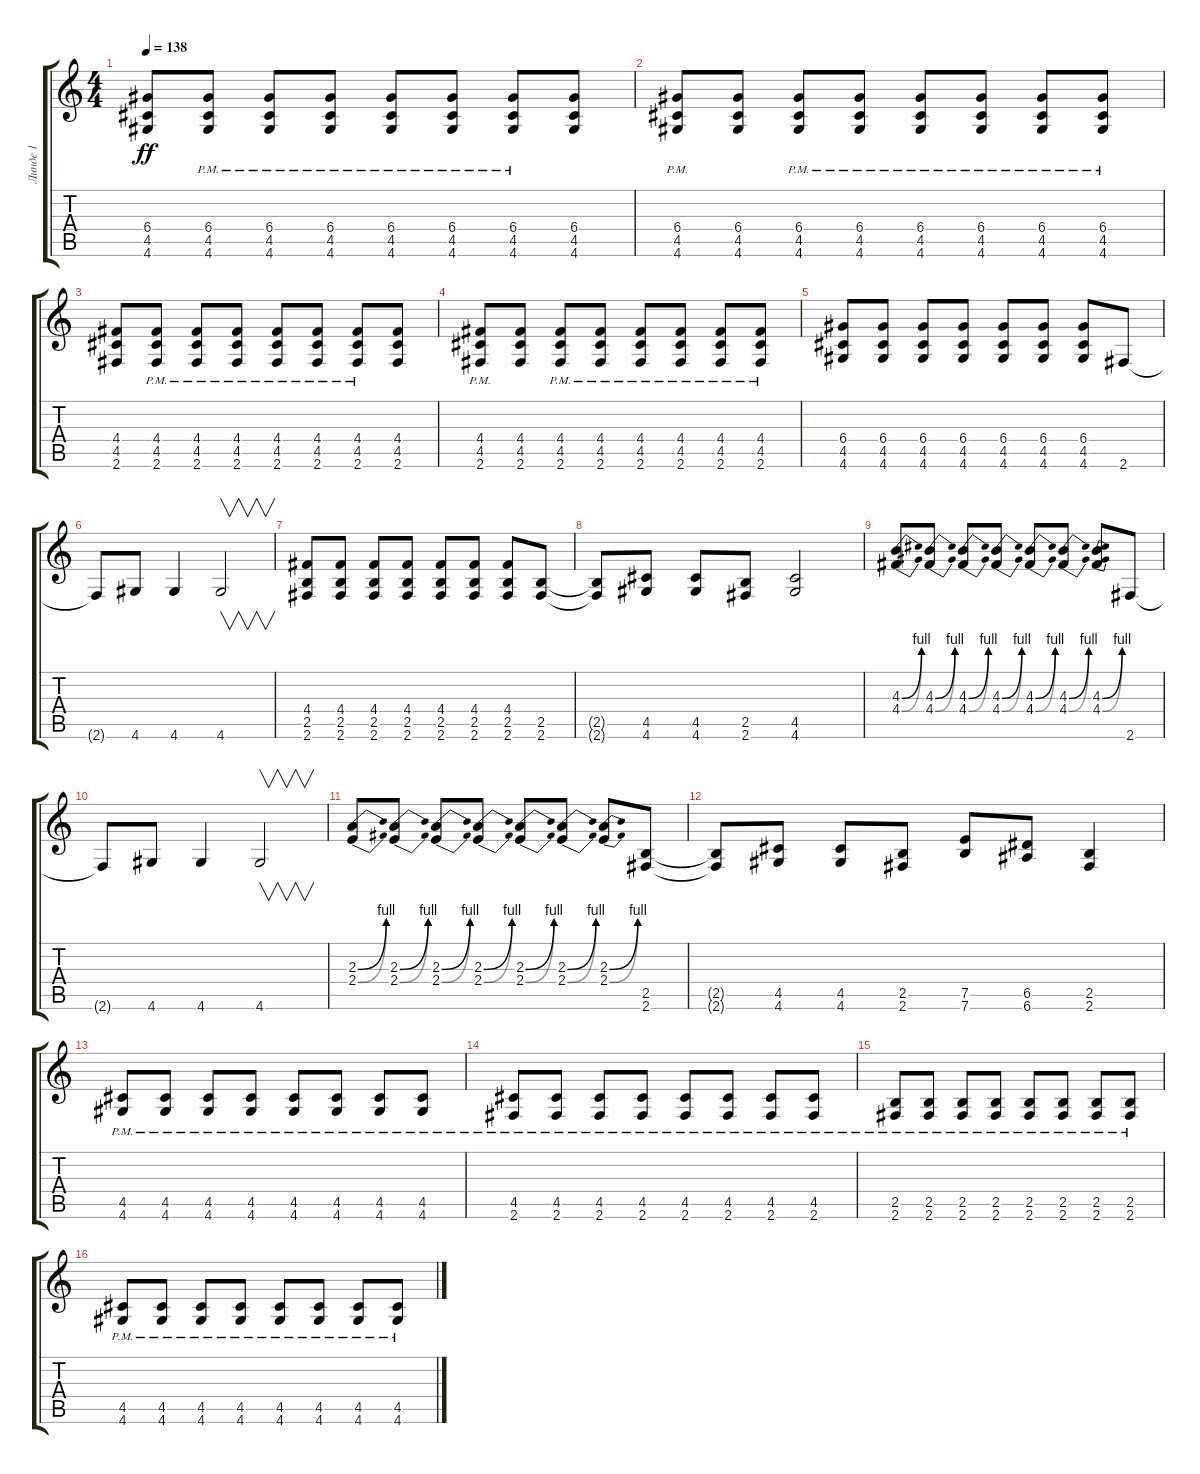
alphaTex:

\track ("Линде 1" "Линде 1") {instrument distortionguitar}
\staff {score tabs}
\tuning (E4 B3 G3 D3 A2 E2) {hide}
\ts (4 4)
\tempo 138
\clef g2
\ks c
(6.4 4.5 4.6).8{dy ff} (6.4{pm} 4.5{pm} 4.6{pm}).8 (6.4{pm} 4.5{pm} 4.6{pm}).8 (6.4{pm} 4.5{pm} 4.6{pm}).8 (6.4{pm} 4.5{pm} 4.6{pm}).8 (6.4{pm} 4.5{pm} 4.6{pm}).8 (6.4{pm} 4.5{pm} 4.6{pm}).8 (6.4 4.5 4.6).8 |
(6.4{pm} 4.5{pm} 4.6{pm}).8 (6.4 4.5 4.6).8 (6.4{pm} 4.5{pm} 4.6{pm}).8 (6.4{pm} 4.5{pm} 4.6{pm}).8 (6.4{pm} 4.5{pm} 4.6{pm}).8 (6.4{pm} 4.5{pm} 4.6{pm}).8 (6.4{pm} 4.5{pm} 4.6{pm}).8 (6.4{pm} 4.5{pm} 4.6{pm}).8 |
(4.4 4.5 2.6).8 (4.4{pm} 4.5{pm} 2.6{pm}).8 (4.4{pm} 4.5{pm} 2.6{pm}).8 (4.4{pm} 4.5{pm} 2.6{pm}).8 (4.4{pm} 4.5{pm} 2.6{pm}).8 (4.4{pm} 4.5{pm} 2.6{pm}).8 (4.4{pm} 4.5{pm} 2.6{pm}).8 (4.4 4.5 2.6).8 |
(4.4{pm} 4.5{pm} 2.6{pm}).8 (4.4 4.5 2.6).8 (4.4{pm} 4.5{pm} 2.6{pm}).8 (4.4{pm} 4.5{pm} 2.6{pm}).8 (4.4{pm} 4.5{pm} 2.6{pm}).8 (4.4{pm} 4.5{pm} 2.6{pm}).8 (4.4{pm} 4.5{pm} 2.6{pm}).8 (4.4{pm} 4.5{pm} 2.6{pm}).8 |
(6.4 4.5 4.6).8 (6.4 4.5 4.6).8 (6.4 4.5 4.6).8 (6.4 4.5 4.6).8 (6.4 4.5 4.6).8 (6.4 4.5 4.6).8 (6.4 4.5 4.6).8 2.6.8 |
2.6{t}.8 4.6.8 4.6.4 4.6.2{v} |
(4.4 2.5 2.6).8 (4.4 2.5 2.6).8 (4.4 2.5 2.6).8 (4.4 2.5 2.6).8 (4.4 2.5 2.6).8 (4.4 2.5 2.6).8 (4.4 2.5 2.6).8 (2.5 2.6).8 |
(2.5{t} 2.6{t}).8 (4.5 4.6).8 (4.5 4.6).8 (2.5 2.6).8 (4.5 4.6).2 |
(4.3{be (bend 0 0 60 4)} 4.4{be (bend 0 0 60 4)}).8 (4.3{be (bend 0 0 60 4)} 4.4{be (bend 0 0 60 4)}).8 (4.3{be (bend 0 0 60 4)} 4.4{be (bend 0 0 60 4)}).8 (4.3{be (bend 0 0 60 4)} 4.4{be (bend 0 0 60 4)}).8 (4.3{be (bend 0 0 60 4)} 4.4{be (bend 0 0 60 4)}).8 (4.3{be (bend 0 0 60 4)} 4.4{be (bend 0 0 60 4)}).8 (4.3{be (bend 0 0 60 4)} 4.4{be (bend 0 0 60 4)}).8 2.6.8 |
2.6{t}.8 4.6.8 4.6.4 4.6.2{v} |
(2.3{be (bend 0 0 60 4)} 2.4{be (bend 0 0 60 4)}).8 (2.3{be (bend 0 0 60 4)} 2.4{be (bend 0 0 60 4)}).8 (2.3{be (bend 0 0 60 4)} 2.4{be (bend 0 0 60 4)}).8 (2.3{be (bend 0 0 60 4)} 2.4{be (bend 0 0 60 4)}).8 (2.3{be (bend 0 0 60 4)} 2.4{be (bend 0 0 60 4)}).8 (2.3{be (bend 0 0 60 4)} 2.4{be (bend 0 0 60 4)}).8 (2.3{be (bend 0 0 60 4)} 2.4{be (bend 0 0 60 4)}).8 (2.5 2.6).8 |
(2.5{t} 2.6{t}).8 (4.5 4.6).8 (4.5 4.6).8 (2.5 2.6).8 (7.5 7.6).8 (6.5 6.6).8 (2.5 2.6).4 |
(4.5{pm} 4.6{pm}).8 (4.5{pm} 4.6{pm}).8 (4.5{pm} 4.6{pm}).8 (4.5{pm} 4.6{pm}).8 (4.5{pm} 4.6{pm}).8 (4.5{pm} 4.6{pm}).8 (4.5{pm} 4.6{pm}).8 (4.5{pm} 4.6{pm}).8 |
(4.5{pm} 2.6{pm}).8 (4.5{pm} 2.6{pm}).8 (4.5{pm} 2.6{pm}).8 (4.5{pm} 2.6{pm}).8 (4.5{pm} 2.6{pm}).8 (4.5{pm} 2.6{pm}).8 (4.5{pm} 2.6{pm}).8 (4.5{pm} 2.6{pm}).8 |
(2.5{pm} 2.6{pm}).8 (2.5{pm} 2.6{pm}).8 (2.5{pm} 2.6{pm}).8 (2.5{pm} 2.6{pm}).8 (2.5{pm} 2.6{pm}).8 (2.5{pm} 2.6{pm}).8 (2.5{pm} 2.6{pm}).8 (2.5{pm} 2.6{pm}).8 |
(4.5{pm} 4.6{pm}).8 (4.5{pm} 4.6{pm}).8 (4.5{pm} 4.6{pm}).8 (4.5{pm} 4.6{pm}).8 (4.5{pm} 4.6{pm}).8 (4.5{pm} 4.6{pm}).8 (4.5{pm} 4.6{pm}).8 (4.5{pm} 4.6{pm}).8
